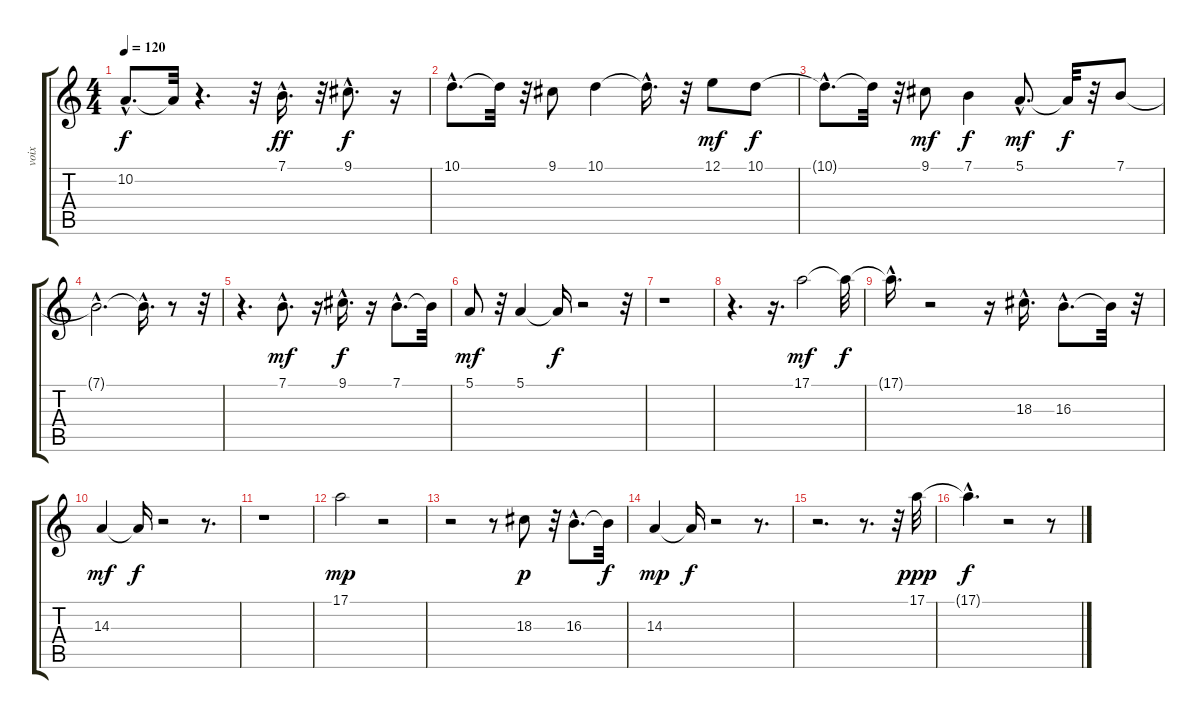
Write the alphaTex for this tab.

\track ("voix" "voix") {instrument harmonica}
\staff {score tabs}
\tuning (E4 B3 G3 D3 A2 E2) {hide}
\ts (4 4)
\tempo 120
\clef g2
\ks c
10.2{hac t}.8{d dy f} 10.2{t}.32 r.4{d} r.32 7.1{hac}.16{d dy ff} r.32 9.1{hac}.8{d dy f} r.16 |
10.1{hac}.8{d} 10.1{t}.32 r.32 9.1.8 10.1.4 10.1{hac t}.16{d} r.32 12.1.8{dy mf} 10.1.8{dy f} |
10.1{hac t}.8{d} 10.1{t}.32 r.32 9.1.8{dy mf} 7.1.4{dy f} 5.1{hac}.8{d dy mf} 5.1{t}.32{dy f} r.32 7.1.8 |
7.1{hac t}.2{d} 7.1{hac t}.16{d} r.8 r.32 |
r.4{d} 7.1{hac}.8{d dy mf} r.16 9.1{hac}.16{d dy f} r.16 7.1{hac}.8{d} 7.1{t}.32 |
5.1.8{dy mf} r.32 5.1.4 5.1{t}.16{dy f} r.2 r.32 |
r.1 |
r.4{d} r.16{d} 17.1.2{dy mf} 17.1{t}.32{dy f} |
17.1{hac t}.16{d} r.2 r.16 18.3{hac}.16{d} 16.3{hac}.8{d} 16.3{t}.32 r.32 |
14.3.4{dy mf} 14.3{t}.16{dy f} r.2 r.8{d} |
r.1 |
17.1.2{dy mp} r.2 |
r.2 r.8 18.3.8{dy p} r.32 16.3{hac}.8{d} 16.3{t}.32{dy f} |
14.3.4{dy mp} 14.3{t}.16{dy f} r.2 r.8{d} |
r.2{d} r.8{d} r.32 17.1.32{dy ppp} |
17.1{hac t}.4{d dy f} r.2 r.8
